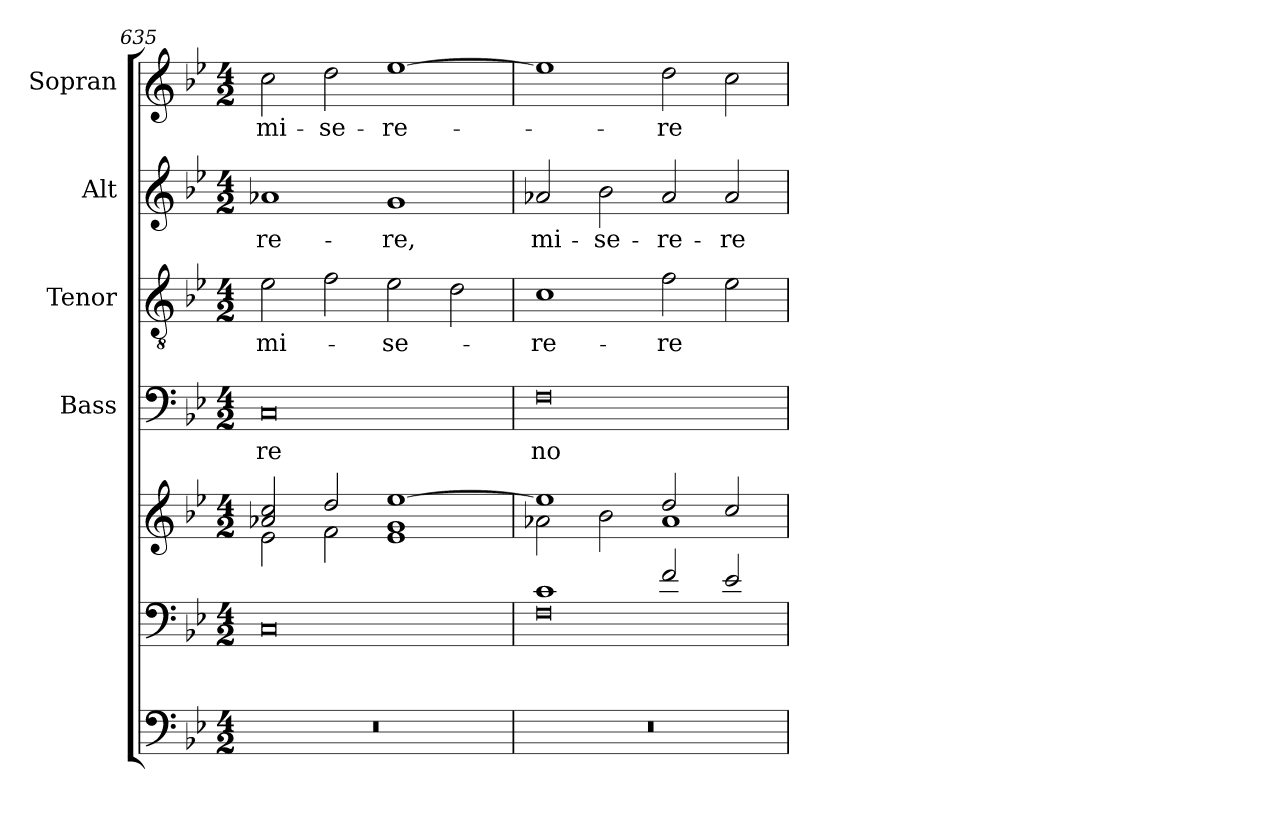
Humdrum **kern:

**kern	**kern	**kern	**kern	**text	**kern	**text	**kern	**text	**kern	**text
*part6	*part5	*part5	*part4	*part4	*part3	*part3	*part2	*part2	*part1	*part1
*staff7	*staff6	*staff5	*staff4	*staff4	*staff3	*staff3	*staff2	*staff2	*staff1	*staff1
*	*	*	*I"Bass	*	*I"Tenor	*	*I"Alt	*	*I"Sopran	*
*	*	*	*I'B.	*	*I'T.	*	*I'A.	*	*I'S.	*
*clefF4	*clefF4	*clefG2	*clefF4	*	*clefGv2	*	*clefG2	*	*clefG2	*
*k[b-e-]	*k[b-e-]	*k[b-e-]	*k[b-e-]	*	*k[b-e-]	*	*k[b-e-]	*	*k[b-e-]	*
*B-:	*B-:	*B-:	*B-:	*	*B-:	*	*B-:	*	*B-:	*
*M4/2	*M4/2	*M4/2	*M4/2	*	*M4/2	*	*M4/2	*	*M4/2	*
=635	=635	=635	=635	=635	=635	=635	=635	=635	=635	=635
*	*	*^	*	*	*	*	*	*	*	*
!	!	!	!	!	!LO:LY:b	!	!LO:LY:b	!	!LO:LY:b	!	!LO:LY:b
0r	0C	2a-X/ 2cc/	2e-\	0C	-re	2e-\	mi-	1a-X	-re-	2cc\	mi-
!	!	!	!	!	!	!	!	!	!	!	!LO:LY:b
.	.	2dd/	2f\	.	.	2f\	.	.	.	2dd\	-se-
!	!	!	!	!	!	!	!LO:LY:b	!	!LO:LY:b	!	!LO:LY:b
.	.	[>1ee-	1e- 1g	.	.	2e-\	-se-	1g	-re,	[1ee-	-re-
.	.	.	.	.	.	2d\	.	.	.	.	.
=636	=636	=636	=636	=636	=636	=636	=636	=636	=636	=636	=636
*	*^	*	*	*	*	*	*	*	*	*	*
!	!	!	!	!	!	!LO:LY:b	!	!LO:LY:b	!	!LO:LY:b	!	!
0r	1c	0F	1ee-]	2a-X\	0F	no-	1c	-re-	2a-X/	mi-	1ee-]	.
!	!	!	!	!	!	!	!	!	!	!LO:LY:b	!	!
.	.	.	.	2b-\	.	.	.	.	2b-\	-se-	.	.
!	!	!	!	!	!	!	!	!LO:LY:b	!	!LO:LY:b	!	!LO:LY:b
.	2f/	.	2dd/	1a-	.	.	2f\	-re	2a-/	-re-	2dd\	-re
!	!	!	!	!	!	!	!	!	!	!LO:LY:b	!	!
.	2e-/	.	2cc/	.	.	.	2e-\	.	2a-/	-re	2cc\	.
*	*v	*v	*	*	*	*	*	*	*	*	*	*
*	*	*v	*v	*	*	*	*	*	*	*	*
=	=	=	=	=	=	=	=	=	=	=
*-	*-	*-	*-	*-	*-	*-	*-	*-	*-	*-
